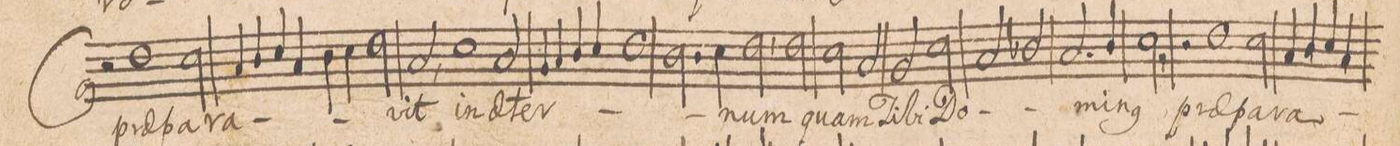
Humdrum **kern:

**kern	**text
*I"CANTVS.	*
*clefG2	*
*k[]	*
*met(C|)	*
*M2/1	*
2r	.
1dd	prae-
2cc\	-pa-
=43-	=43-
4a/	-ra-
4b/	.
4cc/	.
4a/	.
4b\	.
4cc\	.
2dd\	.
=44-	=44-
2a,/	-vit
1cc	in
2a/	ae-
=45-	=45-
4g/	-ter-
4a/	.
4b/	.
4cc/	.
1dd	.
=46-	=46-
2.b\	.
4cc\	.
2dd,\	-num
2dd\	quam
=47-	=47-
2cc\	Ti-
2a/	.
2g/	-bi
2cc\	Do-
=48-	=48-
2a/	.
2b-X/	.
2.a/	.
4bny/	-mi-
=49-	=49-
2cc\	-n(us)
2ra	.
2r	.
1dd\	prae-
=50-	=50-
2cc\	-pa-
4a/	-ra-
4b/	.
4cc/	.
4a/	.
=51-	=51-
*-	*-
